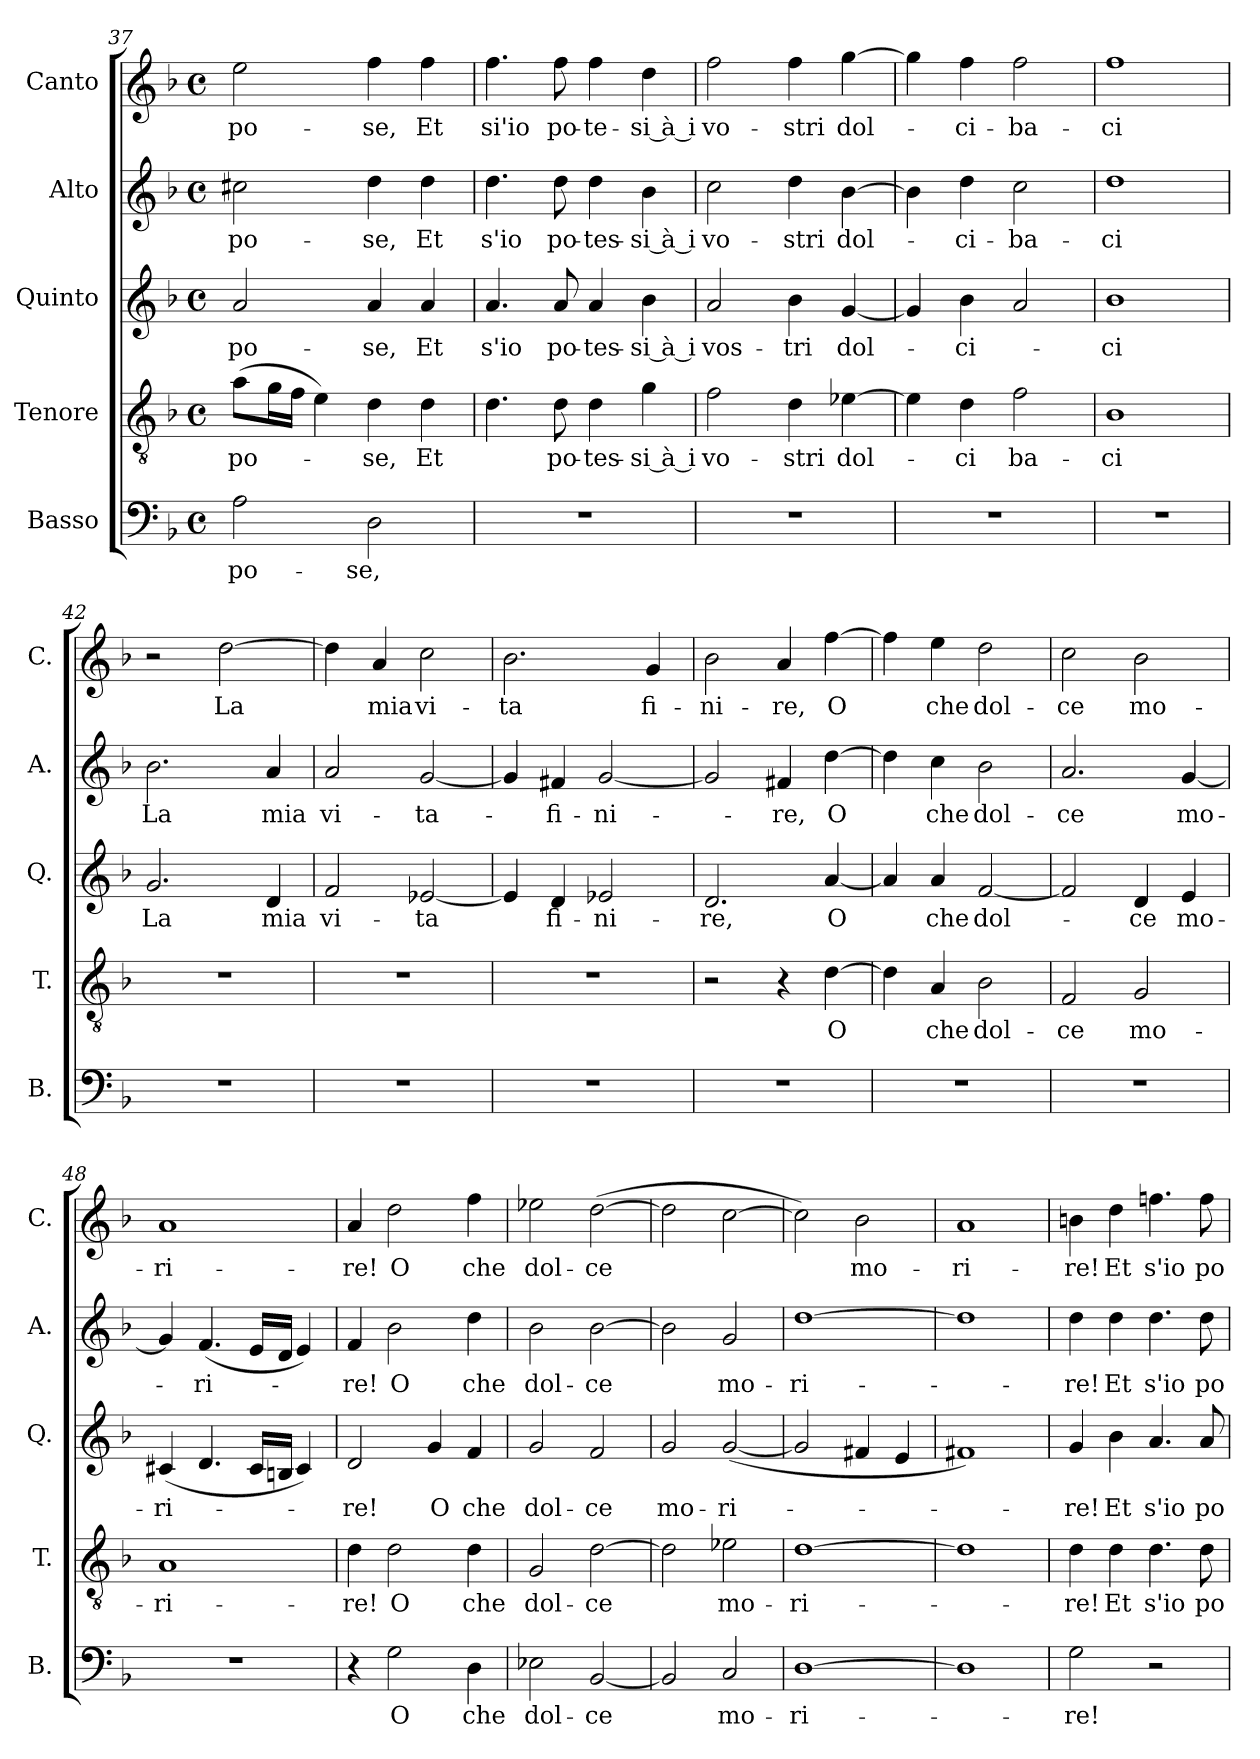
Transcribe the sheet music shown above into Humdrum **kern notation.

**kern	**text	**kern	**text	**kern	**text	**kern	**text	**kern	**text
*part5	*part5	*part4	*part4	*part3	*part3	*part2	*part2	*part1	*part1
*staff5	*staff5	*staff4	*staff4	*staff3	*staff3	*staff2	*staff2	*staff1	*staff1
*I"Basso	*	*I"Tenore	*	*I"Quinto	*	*I"Alto	*	*I"Canto	*
*I'B.	*	*I'T.	*	*I'Q.	*	*I'A.	*	*I'C.	*
*clefF4	*	*clefGv2	*	*clefG2	*	*clefG2	*	*clefG2	*
*k[b-]	*	*k[b-]	*	*k[b-]	*	*k[b-]	*	*k[b-]	*
*M4/4	*	*M4/4	*	*M4/4	*	*M4/4	*	*M4/4	*
*met(c)	*	*met(c)	*	*met(c)	*	*met(c)	*	*met(c)	*
=37	=37	=37	=37	=37	=37	=37	=37	=37	=37
!	!LO:LY:b	!	!LO:LY:b	!	!LO:LY:b	!	!LO:LY:b	!	!LO:LY:b
2A\	po-	(>8a\L	-po-	2a/	po-	2cc#X\	-po-	2ee\	-po-
.	.	16g\L	.	.	.	.	.	.	.
.	.	16f\JJ	.	.	.	.	.	.	.
.	.	4e\)	.	.	.	.	.	.	.
!	!LO:LY:b	!	!LO:LY:b	!	!LO:LY:b	!	!LO:LY:b	!	!LO:LY:b
2D\	-se,	4d\	-se,	4a/	-se,	4dd\	-se,	4ff\	-se,
!	!	!	!LO:LY:b	!	!LO:LY:b	!	!LO:LY:b	!	!LO:LY:b
.	.	4d\	Et	4a/	Et	4dd\	Et	4ff\	Et
!!LO:LB:g=z
=38	=38	=38	=38	=38	=38	=38	=38	=38	=38
!	!	!	!	!	!LO:LY:b	!	!LO:LY:b	!	!LO:LY:b
1r	.	4.d\	.	4.a/	s'io	4.dd\	s'io	4.ff\	si'io
!	!	!	!LO:LY:b	!	!LO:LY:b	!	!LO:LY:b	!	!LO:LY:b
.	.	8d\	po-	8a/	po-	8dd\	po-	8ff\	po-
!	!	!	!LO:LY:b	!	!LO:LY:b	!	!LO:LY:b	!	!LO:LY:b
.	.	4d\	-tes-	4a/	-tes-	4dd\	-tes-	4ff\	-te-
!	!	!	!LO:LY:b	!	!LO:LY:b	!	!LO:LY:b	!	!LO:LY:b
.	.	4g\	-si à i	4b-\	-si à i	4b-\	-si à i	4dd\	-si à i
=39	=39	=39	=39	=39	=39	=39	=39	=39	=39
!	!	!	!LO:LY:b	!	!LO:LY:b	!	!LO:LY:b	!	!LO:LY:b
1r	.	2f\	vo-	2a/	vos-	2cc\	vo-	2ff\	vo-
!	!	!	!LO:LY:b	!	!LO:LY:b	!	!LO:LY:b	!	!LO:LY:b
.	.	4d\	-stri	4b-\	-tri	4dd\	-stri	4ff\	-stri
!	!	!	!LO:LY:b	!	!LO:LY:b	!	!LO:LY:b	!	!LO:LY:b
.	.	[4e-X\	dol-	[4g/	dol-	[4b-\	dol-	[4gg\	dol-
=40	=40	=40	=40	=40	=40	=40	=40	=40	=40
1r	.	4e-\]	.	4g/]	.	4b-\]	.	4gg\]	.
!	!	!	!LO:LY:b	!	!LO:LY:b	!	!LO:LY:b	!	!LO:LY:b
.	.	4d\	-ci	4b-\	-ci-	4dd\	-ci-	4ff\	-ci-
!	!	!	!LO:LY:b	!	!	!	!LO:LY:b	!	!LO:LY:b
.	.	2f\	ba-	2a/	.	2cc\	-ba-	2ff\	-ba-
=41	=41	=41	=41	=41	=41	=41	=41	=41	=41
!	!	!	!LO:LY:b	!	!LO:LY:b	!	!LO:LY:b	!	!LO:LY:b
1r	.	1B-	-ci	1b-	-ci	1dd	-ci	1ff	-ci
=42	=42	=42	=42	=42	=42	=42	=42	=42	=42
!	!	!	!	!	!LO:LY:b	!	!LO:LY:b	!	!
1r	.	1r	.	2.g/	La	2.b-\	La	2r	.
!	!	!	!	!	!	!	!	!	!LO:LY:b
.	.	.	.	.	.	.	.	[2dd\	La
!	!	!	!	!	!LO:LY:b	!	!LO:LY:b	!	!
.	.	.	.	4d/	mia	4a/	mia	.	.
=43	=43	=43	=43	=43	=43	=43	=43	=43	=43
!	!	!	!	!	!LO:LY:b	!	!LO:LY:b	!	!
1r	.	1r	.	2f/	vi-	2a/	vi-	4dd\]	.
!	!	!	!	!	!	!	!	!	!LO:LY:b
.	.	.	.	.	.	.	.	4a/	mia
!	!	!	!	!	!LO:LY:b	!	!LO:LY:b	!	!LO:LY:b
.	.	.	.	[2e-X/	-ta	[2g/	-ta-	2cc\	vi-
=44	=44	=44	=44	=44	=44	=44	=44	=44	=44
!	!	!	!	!	!	!	!	!	!LO:LY:b
1r	.	1r	.	4e-/]	.	4g/]	.	2.b-\	-ta
!	!	!	!	!	!LO:LY:b	!	!LO:LY:b	!	!
.	.	.	.	4d/	fi-	4f#X/	-fi-	.	.
!	!	!	!	!	!LO:LY:b	!	!LO:LY:b	!	!
.	.	.	.	2e-X/	-ni-	[2g/	-ni-	.	.
!	!	!	!	!	!	!	!	!	!LO:LY:b
.	.	.	.	.	.	.	.	4g/	fi-
=45	=45	=45	=45	=45	=45	=45	=45	=45	=45
!	!	!	!	!	!LO:LY:b	!	!	!	!LO:LY:b
1r	.	2r	.	2.d/	-re,	2g/]	.	2b-\	-ni-
!	!	!	!	!	!	!	!LO:LY:b	!	!LO:LY:b
.	.	4r	.	.	.	4f#X/	-re,	4a/	-re,
!	!	!	!LO:LY:b	!	!LO:LY:b	!	!LO:LY:b	!	!LO:LY:b
.	.	[4d\	O	[4a/	O	[4dd\	O	[4ff\	O
!!LO:PB:g=z
=46	=46	=46	=46	=46	=46	=46	=46	=46	=46
1r	.	4d\]	.	4a/]	.	4dd\]	.	4ff\]	.
!	!	!	!LO:LY:b	!	!LO:LY:b	!	!LO:LY:b	!	!LO:LY:b
.	.	4A/	che	4a/	che	4cc\	che	4ee\	che
!	!	!	!LO:LY:b	!	!LO:LY:b	!	!LO:LY:b	!	!LO:LY:b
.	.	2B-\	dol-	[2f/	dol-	2b-\	dol-	2dd\	dol-
=47	=47	=47	=47	=47	=47	=47	=47	=47	=47
!	!	!	!LO:LY:b	!	!	!	!LO:LY:b	!	!LO:LY:b
1r	.	2F/	-ce	2f/]	.	2.a/	-ce	2cc\	-ce
!	!	!	!LO:LY:b	!	!LO:LY:b	!	!	!	!LO:LY:b
.	.	2G/	mo-	4d/	-ce	.	.	2b-\	mo-
!	!	!	!	!	!LO:LY:b	!	!LO:LY:b	!	!
.	.	.	.	4e/	mo-	[4g/	mo-	.	.
=48	=48	=48	=48	=48	=48	=48	=48	=48	=48
!	!	!	!LO:LY:b	!	!LO:LY:b	!	!	!	!LO:LY:b
1r	.	1A	-ri-	(>4c#X/	-ri-	4g/]	.	1a	-ri-
!	!	!	!	!	!	!	!LO:LY:b	!	!
.	.	.	.	4.d/	.	(>4.f/	-ri-	.	.
.	.	.	.	16c#/LL	.	16e/LL	.	.	.
.	.	.	.	16Bn/JJ	.	16d/JJ	.	.	.
.	.	.	.	4c#/)	.	4e/)	.	.	.
=49	=49	=49	=49	=49	=49	=49	=49	=49	=49
!	!	!	!LO:LY:b	!	!LO:LY:b	!	!LO:LY:b	!	!LO:LY:b
4r	.	4d\	-re!	2d/	-re!	4f/	-re!	4a/	-re!
!	!LO:LY:b	!	!LO:LY:b	!	!	!	!LO:LY:b	!	!LO:LY:b
2G\	O	2d\	O	.	.	2b-\	O	2dd\	O
!	!	!	!	!	!LO:LY:b	!	!	!	!
.	.	.	.	4g/	O	.	.	.	.
!	!LO:LY:b	!	!LO:LY:b	!	!LO:LY:b	!	!LO:LY:b	!	!LO:LY:b
4D\	che	4d\	che	4f/	che	4dd\	che	4ff\	che
!!LO:LB:g=z
=50	=50	=50	=50	=50	=50	=50	=50	=50	=50
!	!LO:LY:b	!	!LO:LY:b	!	!LO:LY:b	!	!LO:LY:b	!	!LO:LY:b
2E-X\	dol-	2G/	dol-	2g/	dol-	2b-\	dol-	2ee-X\	dol-
!	!LO:LY:b	!	!LO:LY:b	!	!LO:LY:b	!	!LO:LY:b	!	!LO:LY:b
[2BB-/	-ce	[2d\	-ce	2f/	-ce	[2b-\	-ce	(>[2dd\	-ce
=51	=51	=51	=51	=51	=51	=51	=51	=51	=51
!	!	!	!	!	!LO:LY:b	!	!	!	!
2BB-/]	.	2d\]	.	2g/	mo-	2b-\]	.	2dd\]	.
!	!LO:LY:b	!	!LO:LY:b	!	!LO:LY:b	!	!LO:LY:b	!	!
2C/	mo-	2e-X\	mo-	(>[2g/	-ri-	2g/	mo-	[2cc\	.
=52	=52	=52	=52	=52	=52	=52	=52	=52	=52
!	!LO:LY:b	!	!LO:LY:b	!	!	!	!LO:LY:b	!	!
[1D	-ri-	[1d	-ri-	2g/]	.	[1dd	-ri-	2cc\])	.
!	!	!	!	!	!	!	!	!	!LO:LY:b
.	.	.	.	4f#X/	.	.	.	2b-\	mo-
.	.	.	.	4e/	.	.	.	.	.
=53	=53	=53	=53	=53	=53	=53	=53	=53	=53
!	!	!	!	!	!	!	!	!	!LO:LY:b
1D]	.	1d]	.	1f#X)	.	1dd]	.	1a	-ri-
=54	=54	=54	=54	=54	=54	=54	=54	=54	=54
!	!LO:LY:b	!	!LO:LY:b	!	!LO:LY:b	!	!LO:LY:b	!	!LO:LY:b
2G\	-re!	4d\	-re!	4g/	-re!	4dd\	-re!	4bn\	-re!
!	!	!	!LO:LY:b	!	!LO:LY:b	!	!LO:LY:b	!	!LO:LY:b
.	.	4d\	Et	4b-i\	Et	4dd\	Et	4dd\	Et
!	!	!	!LO:LY:b	!	!LO:LY:b	!	!LO:LY:b	!	!LO:LY:b
2r	.	4.d\	s'io	4.a/	s'io	4.dd\	s'io	4.ffni\	s'io
!	!	!	!LO:LY:b	!	!LO:LY:b	!	!LO:LY:b	!	!LO:LY:b
.	.	8d\	po-	8a/	po-	8dd\	po-	8ff\	po-
=	=	=	=	=	=	=	=	=	=
*-	*-	*-	*-	*-	*-	*-	*-	*-	*-
